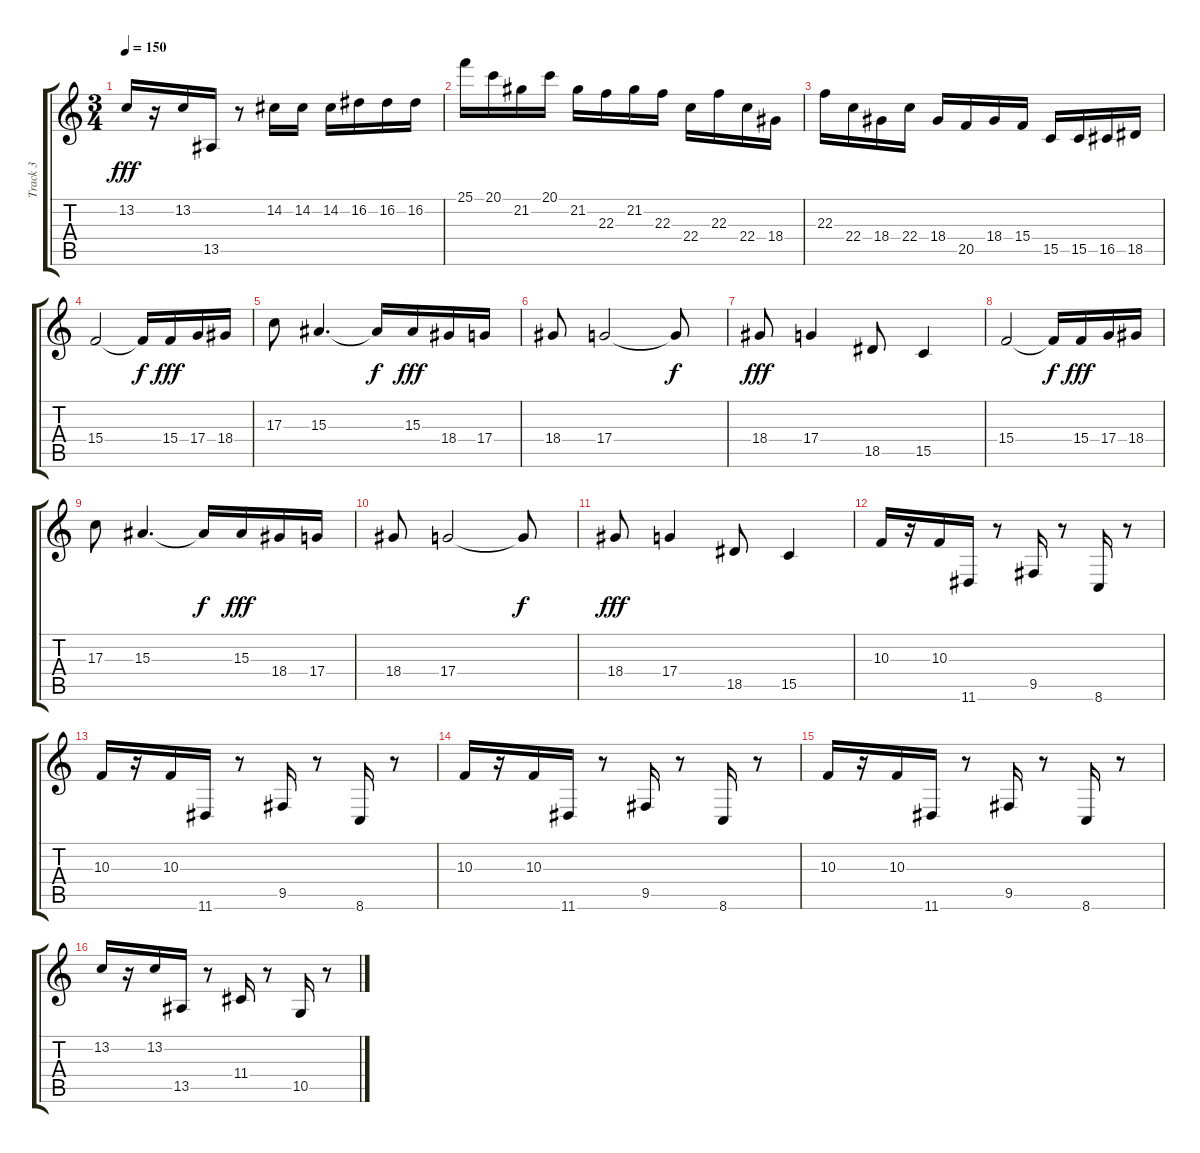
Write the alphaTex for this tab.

\track ("Track 3" "Track 3") {instrument stringensemble1}
\staff {score tabs}
\tuning (E4 B3 G3 D3 A2 E2) {hide}
\ts (3 4)
\tempo 150
\clef g2
\ks c
13.2.16{dy fff} r.16 13.2.16 13.5.16 r.8 14.2.16 14.2.16 14.2.16 16.2.16 16.2.16 16.2.16 |
25.1.16 20.1.16 21.2.16 20.1.16 21.2.16 22.3.16 21.2.16 22.3.16 22.4.16 22.3.16 22.4.16 18.4.16 |
22.3.16 22.4.16 18.4.16 22.4.16 18.4.16 20.5.16 18.4.16 15.4.16 15.5.16 15.5.16 16.5.16 18.5.16 |
15.4.2 15.4{t}.16{dy f} 15.4.16{dy fff} 17.4.16 18.4.16 |
17.3.8 15.3.4{d} 15.3{t}.16{dy f} 15.3.16{dy fff} 18.4.16 17.4.16 |
18.4.8 17.4.2 17.4{t}.8{dy f} |
18.4.8{dy fff} 17.4.4 18.5.8 15.5.4 |
15.4.2 15.4{t}.16{dy f} 15.4.16{dy fff} 17.4.16 18.4.16 |
17.3.8 15.3.4{d} 15.3{t}.16{dy f} 15.3.16{dy fff} 18.4.16 17.4.16 |
18.4.8 17.4.2 17.4{t}.8{dy f} |
18.4.8{dy fff} 17.4.4 18.5.8 15.5.4 |
10.3.16 r.16 10.3.16 11.6.16 r.8 9.5.16 r.8 8.6.16 r.8 |
10.3.16 r.16 10.3.16 11.6.16 r.8 9.5.16 r.8 8.6.16 r.8 |
10.3.16 r.16 10.3.16 11.6.16 r.8 9.5.16 r.8 8.6.16 r.8 |
10.3.16 r.16 10.3.16 11.6.16 r.8 9.5.16 r.8 8.6.16 r.8 |
13.2.16 r.16 13.2.16 13.5.16 r.8 11.4.16 r.8 10.5.16 r.8
